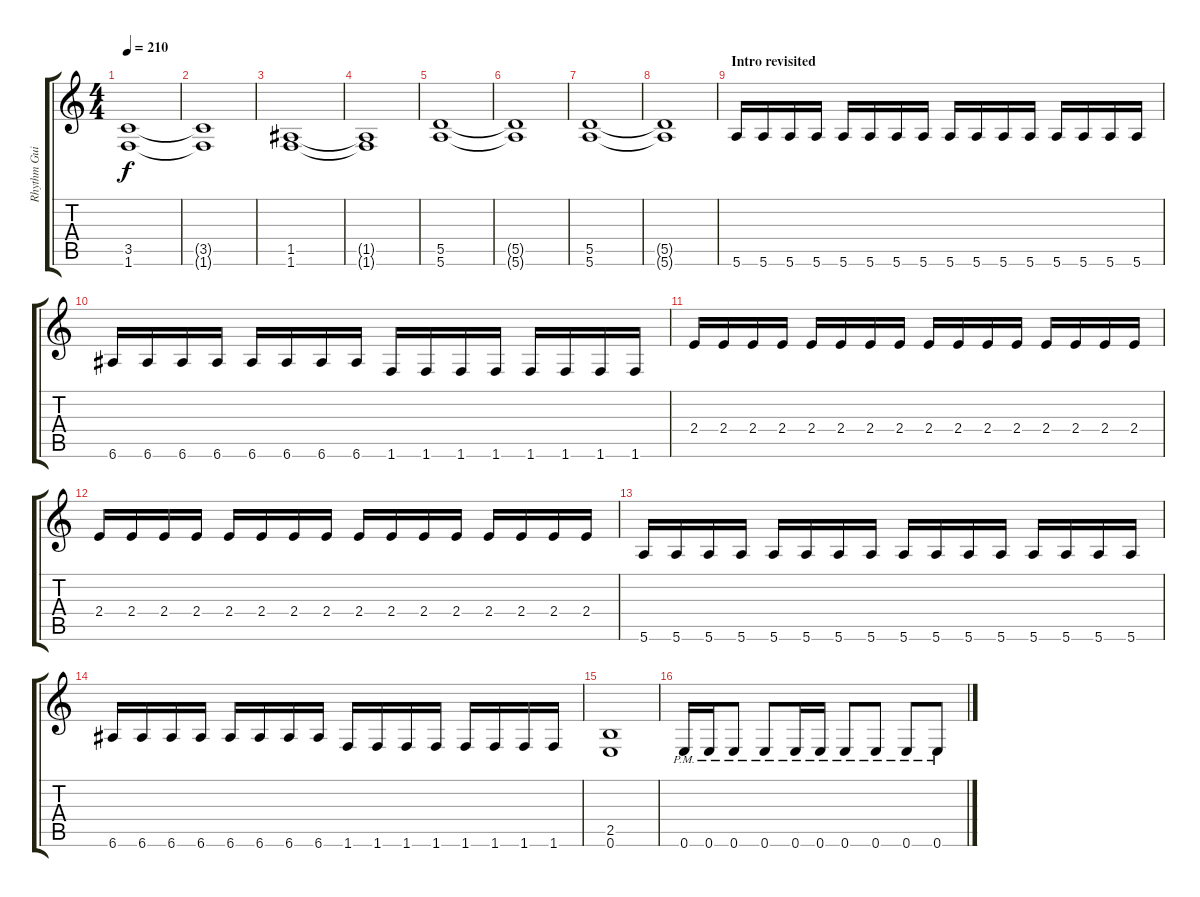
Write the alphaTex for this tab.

\track ("Rhythm Guitar L" "Rhythm Gui") {instrument distortionguitar}
\staff {score tabs}
\tuning (E4 B3 G3 D3 A2 E2) {hide}
\ts (4 4)
\tempo 210
\clef g2
\ks c
(3.5 1.6).1{dy f} |
(3.5{t} 1.6{t}).1 |
(1.5 1.6).1 |
(1.5{t} 1.6{t}).1 |
(5.5 5.6).1 |
(5.5{t} 5.6{t}).1 |
(5.5 5.6).1 |
(5.5{t} 5.6{t}).1 |
\section ("" "Intro revisited")
5.6.16 5.6.16 5.6.16 5.6.16 5.6.16 5.6.16 5.6.16 5.6.16 5.6.16 5.6.16 5.6.16 5.6.16 5.6.16 5.6.16 5.6.16 5.6.16 |
6.6.16 6.6.16 6.6.16 6.6.16 6.6.16 6.6.16 6.6.16 6.6.16 1.6.16 1.6.16 1.6.16 1.6.16 1.6.16 1.6.16 1.6.16 1.6.16 |
2.4.16 2.4.16 2.4.16 2.4.16 2.4.16 2.4.16 2.4.16 2.4.16 2.4.16 2.4.16 2.4.16 2.4.16 2.4.16 2.4.16 2.4.16 2.4.16 |
2.4.16 2.4.16 2.4.16 2.4.16 2.4.16 2.4.16 2.4.16 2.4.16 2.4.16 2.4.16 2.4.16 2.4.16 2.4.16 2.4.16 2.4.16 2.4.16 |
5.6.16 5.6.16 5.6.16 5.6.16 5.6.16 5.6.16 5.6.16 5.6.16 5.6.16 5.6.16 5.6.16 5.6.16 5.6.16 5.6.16 5.6.16 5.6.16 |
6.6.16 6.6.16 6.6.16 6.6.16 6.6.16 6.6.16 6.6.16 6.6.16 1.6.16 1.6.16 1.6.16 1.6.16 1.6.16 1.6.16 1.6.16 1.6.16 |
(2.5 0.6).1 |
0.6{pm}.16 0.6{pm}.16 0.6{pm}.8 0.6{pm}.8 0.6{pm}.16 0.6{pm}.16 0.6{pm}.8 0.6{pm}.8 0.6{pm}.8 0.6{pm}.8
